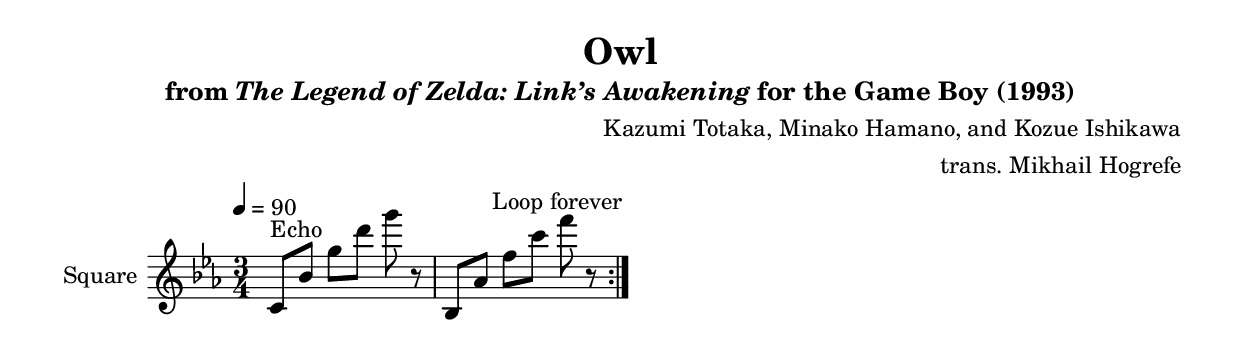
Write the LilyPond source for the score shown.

\version "2.22.0"

smaller = {
    \set fontSize = #-3
    \override Stem #'length-fraction = #0.56
    \override Beam #'thickness = #0.2688
    \override Beam #'length-fraction = #0.56
}

\book {
    \header {
        title = "Owl"
        subtitle = \markup { "from" {\italic "The Legend of Zelda: Link’s Awakening"} "for the Game Boy (1993)" }
        composer = "Kazumi Totaka, Minako Hamano, and Kozue Ishikawa"
        arranger = "trans. Mikhail Hogrefe"
    }

    \score {
        {
            \new Staff \relative c' {
                \set Staff.instrumentName = "Square"
                \set Staff.shortInstrumentName = "S."
\key c \minor
\time 3/4
\tempo 4 = 90
                \repeat volta 2 {
\set Timing.beamExceptions = #'()
c8^\markup{Echo} bes' g' d' g r |
bes,,,8 aes' f' c' f r |
                }
\once \override Score.RehearsalMark.self-alignment-X = #RIGHT
\mark \markup { \fontsize #-2 "Loop forever" }
            }
        }
        \layout {
            \context {
                \Staff
                \RemoveEmptyStaves
            }
            \context {
                \DrumStaff
                \RemoveEmptyStaves
            }
        }
    }
}
